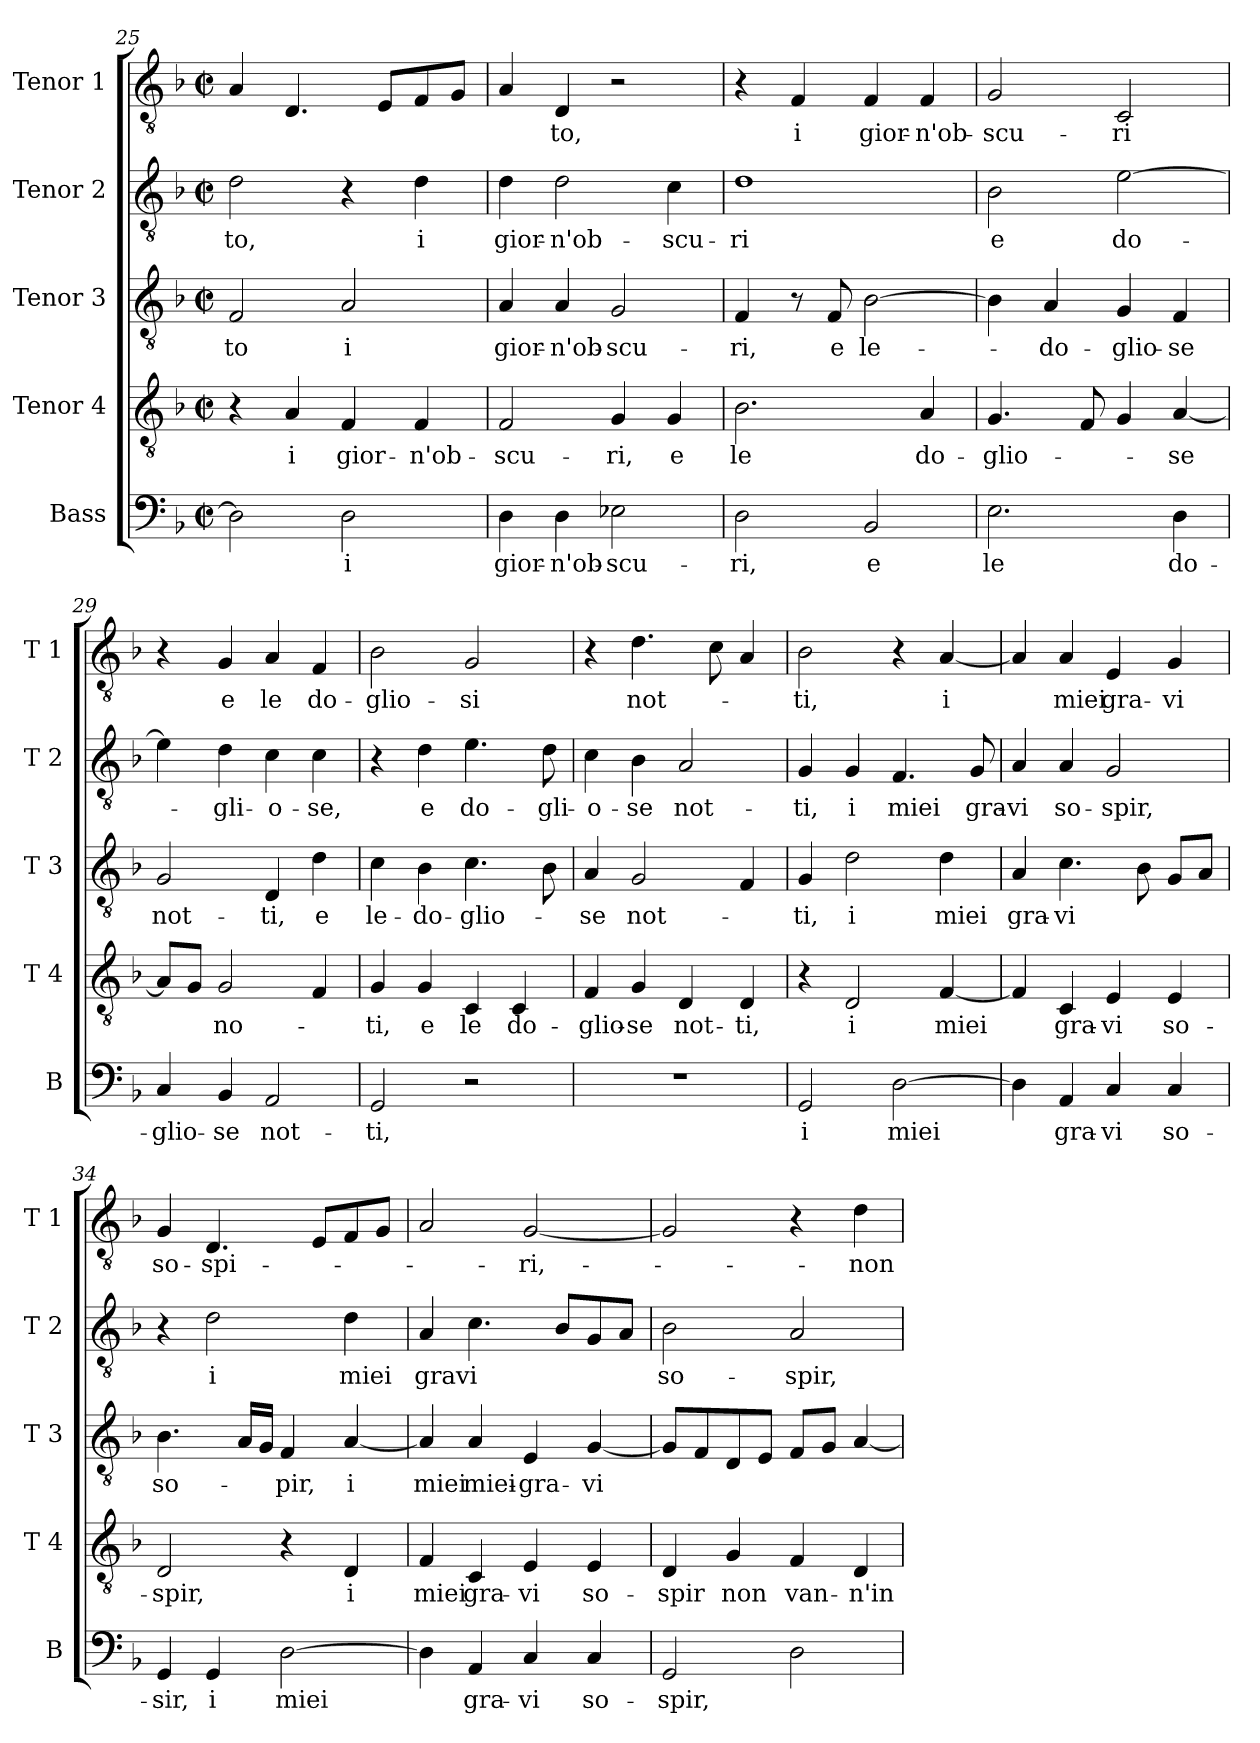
**kern	**text	**kern	**text	**kern	**text	**kern	**text	**kern	**text
*part5	*part5	*part4	*part4	*part3	*part3	*part2	*part2	*part1	*part1
*staff5	*staff5	*staff4	*staff4	*staff3	*staff3	*staff2	*staff2	*staff1	*staff1
*I"Bass	*	*I"Tenor 4	*	*I"Tenor 3	*	*I"Tenor 2	*	*I"Tenor 1	*
*I'B	*	*I'T 4	*	*I'T 3	*	*I'T 2	*	*I'T 1	*
*clefF4	*	*clefGv2	*	*clefGv2	*	*clefGv2	*	*clefGv2	*
*k[b-]	*	*k[b-]	*	*k[b-]	*	*k[b-]	*	*k[b-]	*
*F:	*	*F:	*	*F:	*	*F:	*	*F:	*
*M2/2	*	*M2/2	*	*M2/2	*	*M2/2	*	*M2/2	*
*met(c|)	*	*met(c|)	*	*met(c|)	*	*met(c|)	*	*met(c|)	*
=25	=25	=25	=25	=25	=25	=25	=25	=25	=25
2D\]	.	4r	.	2F/	-to	2d\	-to,	4A/	.
.	.	4A/	i	.	.	.	.	4.D/	.
2D\	i	4F/	gior-	2A/	i	4r	.	.	.
.	.	.	.	.	.	.	.	8E/L	.
.	.	4F/	-n'ob-	.	.	4d\	i	8F/	.
.	.	.	.	.	.	.	.	8G/J	.
!!LO:PB:g=z
=26	=26	=26	=26	=26	=26	=26	=26	=26	=26
4D\	gior-	2F/	-scu-	4A/	gior-	4d\	gior-	4A/	.
4D\	-n'ob-	.	.	4A/	-n'ob-	2d\	-n'ob-	4D/	-to,
2E-X\	-scu-	4G/	-ri,	2G/	-scu-	.	.	2r	.
.	.	4G/	e	.	.	4c\	-scu-	.	.
=27	=27	=27	=27	=27	=27	=27	=27	=27	=27
2D\	-ri,	2.B-\	le	4F/	-ri,	1d	-ri	4r	.
.	.	.	.	8r	.	.	.	4F/	i
.	.	.	.	8F/	e	.	.	.	.
2BB-/	e	.	.	[2B-\	le-	.	.	4F/	gior-
.	.	4A/	do-	.	.	.	.	4F/	-n'ob-
=28	=28	=28	=28	=28	=28	=28	=28	=28	=28
2.E\	le	4.G/	-glio-	4B-\]	.	2B-\	e	2G/	-scu-
.	.	.	.	4A/	-do-	.	.	.	.
.	.	8F/	.	.	.	.	.	.	.
.	.	4G/	.	4G/	-glio-	[2e\	do-	2C/	-ri
4D\	do-	[4A/	-se	4F/	-se	.	.	.	.
=29	=29	=29	=29	=29	=29	=29	=29	=29	=29
4C/	-glio-	8A/L]	.	2G/	not-	4e\]	.	4r	.
.	.	8G/J	.	.	.	.	.	.	.
4BB-/	-se	2G/	no-	.	.	4d\	-gli-	4G/	e
2AA/	not-	.	.	4D/	-ti,	4c\	-o-	4A/	le
.	.	4F/	.	4d\	e	4c\	-se,	4F/	do-
=30	=30	=30	=30	=30	=30	=30	=30	=30	=30
2GG/	-ti,	4G/	-ti,	4c\	le-	4r	.	2B-\	-glio-
.	.	4G/	e	4B-\	-do-	4d\	e	.	.
2r	.	4C/	le	4.c\	-glio-	4.e\	do-	2G/	-si
.	.	4C/	do-	.	.	.	.	.	.
.	.	.	.	8B-\	.	8d\	-gli-	.	.
!!LO:LB:g=z
=31	=31	=31	=31	=31	=31	=31	=31	=31	=31
1r	.	4F/	-glio-	4A/	-se	4c\	-o-	4r	.
.	.	4G/	-se	2G/	not-	4B-\	-se	4.d\	not-
.	.	4D/	not-	.	.	2A/	not-	.	.
.	.	.	.	.	.	.	.	8c\	.
.	.	4D/	-ti,	4F/	.	.	.	4A/	.
=32	=32	=32	=32	=32	=32	=32	=32	=32	=32
2GG/	i	4r	.	4G/	-ti,	4G/	-ti,	2B-\	-ti,
.	.	2D/	i	2d\	i	4G/	i	.	.
[2D\	miei	.	.	.	.	4.F/	miei	4r	.
.	.	[4F/	miei	4d\	miei	.	.	[4A/	i
.	.	.	.	.	.	8G/	gra-	.	.
=33	=33	=33	=33	=33	=33	=33	=33	=33	=33
4D\]	.	4F/]	.	4A/	gra-	4A/	-vi	4A/]	.
4AA/	gra-	4C/	gra-	4.c\	-vi	4A/	so-	4A/	miei
4C/	-vi	4E/	-vi	.	.	2G/	-spir,	4E/	gra-
.	.	.	.	8B-\	.	.	.	.	.
4C/	so-	4E/	so-	8G/L	.	.	.	4G/	-vi
.	.	.	.	8A/J	.	.	.	.	.
=34	=34	=34	=34	=34	=34	=34	=34	=34	=34
4GG/	-sir,	2D/	-spir,	4.B-\	so-	4r	.	4G/	so-
4GG/	i	.	.	.	.	2d\	i	4.D/	-spi-
.	.	.	.	16A/LL	.	.	.	.	.
.	.	.	.	16G/JJ	.	.	.	.	.
[2D\	miei	4r	.	4F/	-pir,	.	.	.	.
.	.	.	.	.	.	.	.	8E/L	.
.	.	4D/	i	[4A/	i	4d\	miei	8F/	.
.	.	.	.	.	.	.	.	8G/J	.
=35	=35	=35	=35	=35	=35	=35	=35	=35	=35
4D\]	.	4F/	miei	4A/]	miei	4A/	gravi	2A/	.
4AA/	gra-	4C/	gra-	4A/	miei-	4.c\	.	.	.
4C/	-vi	4E/	-vi	4E/	-gra-	.	.	[2G/	-ri,-
.	.	.	.	.	.	8B-/L	.	.	.
4C/	so-	4E/	so-	[4G/	-vi	8G/	.	.	.
.	.	.	.	.	.	8A/J	.	.	.
!!LO:LB:g=z
=36	=36	=36	=36	=36	=36	=36	=36	=36	=36
2GG/	-spir,	4D/	-spir	8G/L]	.	2B-\	so-	2G/]	.
.	.	.	.	8F/	.	.	.	.	.
.	.	4G/	non	8D/	.	.	.	.	.
.	.	.	.	8E/J	.	.	.	.	.
2D\	.	4F/	van-	8F/L	.	2A/	-spir,	4r	.
.	.	.	.	8G/J	.	.	.	.	.
.	.	4D/	-n'in	[4A/	.	.	.	4d\	-non
=	=	=	=	=	=	=	=	=	=
*-	*-	*-	*-	*-	*-	*-	*-	*-	*-
